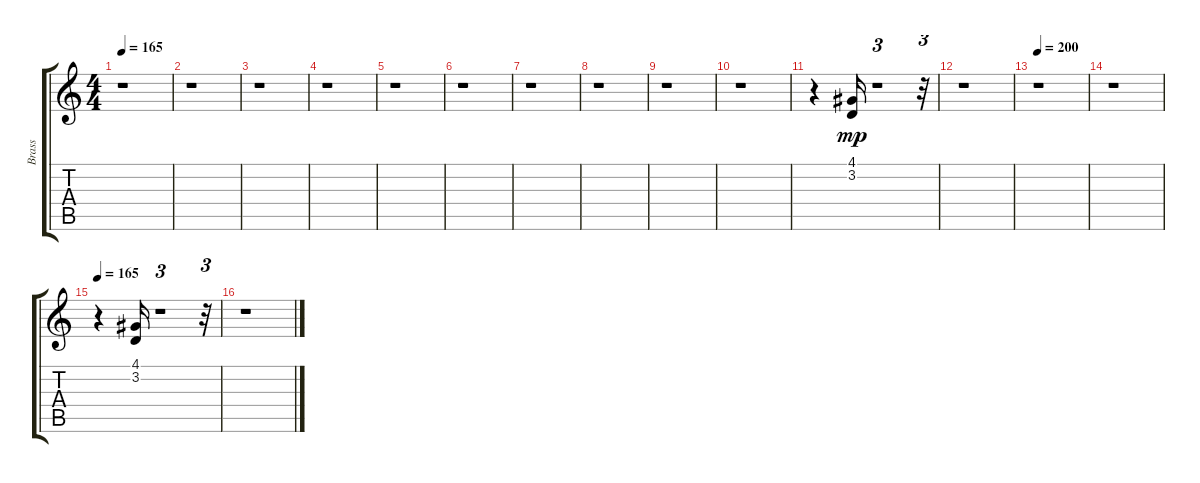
\track ("Brass" "Brass") {instrument frenchhorn}
\staff {score tabs}
\tuning (E4 B3 G3 D3 A2 E2) {hide}
\ts (4 4)
\tempo 165
\clef g2
\ks c
r.1{dy mp} |
r.1 |
r.1 |
r.1 |
r.1 |
r.1 |
r.1 |
r.1 |
r.1 |
r.1 |
r.4 (4.1 3.2).16 r.1{tu (3 2)} r.32{tu (3 2)} |
r.1 |
\tempo 200
r.1 |
r.1 |
\tempo 165
r.4 (4.1 3.2).16 r.1{tu (3 2)} r.32{tu (3 2)} |
r.1
